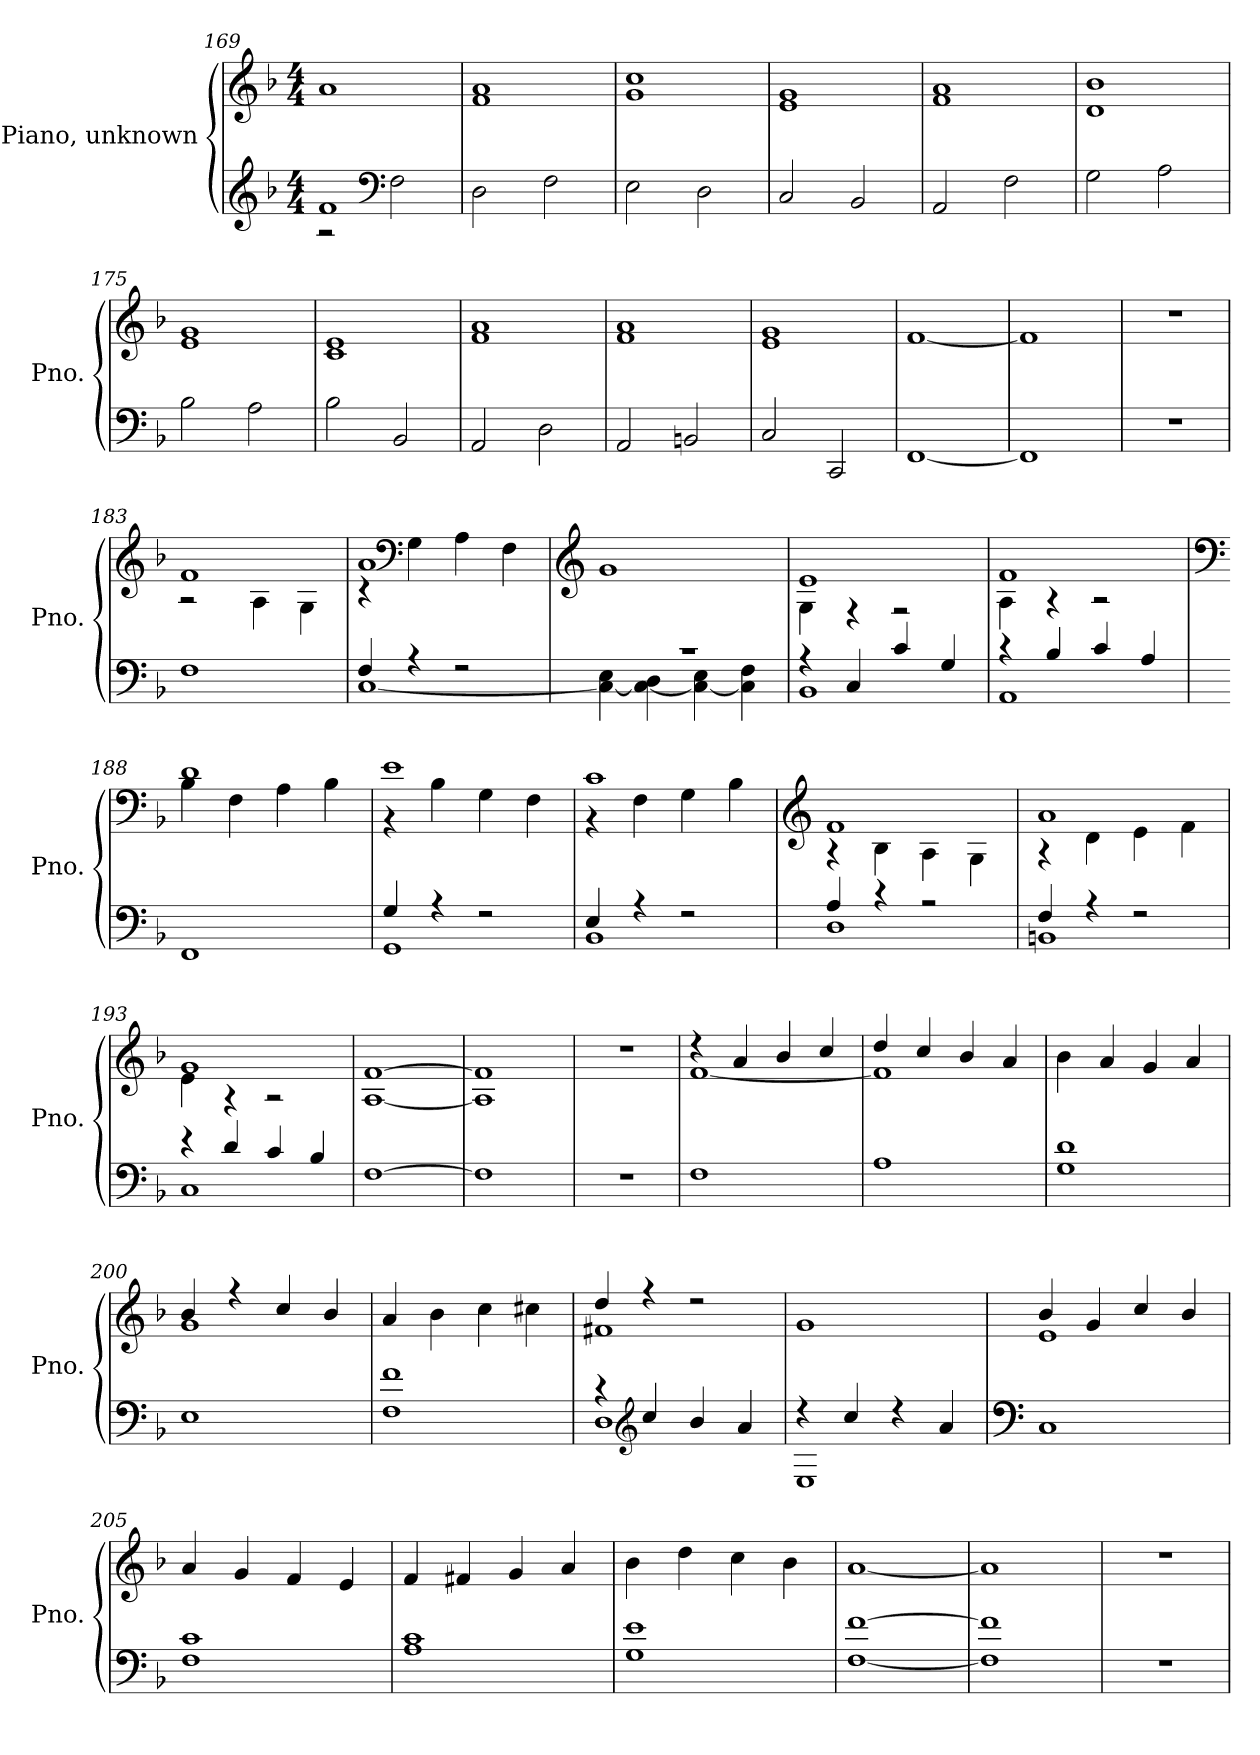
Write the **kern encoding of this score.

**kern	**kern
*part1	*part1
*staff2	*staff1
*I"Piano, unknown	*
*I'Pno.	*
!!LO:LB:g=z
*clefG2	*clefG2
*k[b-]	*k[b-]
*M4/4	*M4/4
=169	=169
*^	*
1f	2r	1a
*clefF4	*	*
.	2F\	.
*v	*v	*
=170	=170
2D\	1f 1a
2F\	.
=171	=171
2E\	1g 1cc
2D\	.
=172	=172
2C/	1e 1g
2BB-/	.
=173	=173
2AA/	1f 1a
2F\	.
=174	=174
2G\	1d 1b-
2A\	.
=175	=175
2B-\	1e 1g
2A\	.
=176	=176
2B-\	1c 1e
2BB-/	.
=177	=177
2AA/	1f 1a
2D\	.
=178	=178
2AA/	1f 1a
2BBn/	.
=179	=179
2C/	1e 1g
2CC/	.
=180	=180
[1FF	[1f
=181	=181
1FF]	1f]
!!LO:LB:g=z
=182	=182
1r	1r
=183	=183
*	*^
1F	1f	2r
.	.	4A\
.	.	4G\
=184	=184	=184
*^	*	*
4F/	[1C	1a	4r
*	*	*clefF4	*
4r	.	.	4G\
2r	.	.	4A\
.	.	.	4F\
*	*	*v	*v
=185	=185	=185
*	*	*clefG2
1r	4C\_ 4E\	1g
.	4C\_ 4D\	.
.	4C\_ 4E\	.
.	4C\] 4F\	.
=186	=186	=186
*	*	*^
4r	1BB-	1e	4G\
4C/	.	.	4r
4c/	.	.	2r
4G/	.	.	.
=187	=187	=187	=187
4r	1AA	1f	4A\
4B-/	.	.	4r
4c/	.	.	2r
4A/	.	.	.
*v	*v	*	*
=188	=188	=188
*	*clefF4	*
1FF	1d	4B-\
.	.	4F\
.	.	4A\
.	.	4B-\
!!LO:LB:g=z	!!
=189	=189	=189
*^	*	*
4G/	1GG	1e	4r
4r	.	.	4B-\
2r	.	.	4G\
.	.	.	4F\
=190	=190	=190	=190
4E/	1BB-	1c	4r
4r	.	.	4F\
2r	.	.	4G\
.	.	.	4B-\
=191	=191	=191	=191
*	*	*clefG2	*
4A/	1D	1f	4r
4r	.	.	4B-\
2r	.	.	4A\
.	.	.	4G\
=192	=192	=192	=192
4F/	1BBn	1a	4r
4r	.	.	4d\
2r	.	.	4e\
.	.	.	4f\
=193	=193	=193	=193
4r	1C	1g	4e\
4d/	.	.	4r
4c/	.	.	2r
4B-/	.	.	.
*v	*v	*	*
*	*v	*v
=194	=194
[1F	[1A [1f
=195	=195
1F]	1A] 1f]
=196	=196
1r	1r
=197	=197
*	*^
1F	4r	[1f
.	4a/	.
.	4b-/	.
.	4cc/	.
!!LO:PB:g=z	!!
=198	=198	=198
1A	4dd/	1f]
.	4cc/	.
.	4b-/	.
.	4a/	.
*	*v	*v
=199	=199
1G 1d	4b-\
.	4a/
.	4g/
.	4a/
=200	=200
*	*^
1E	4b-/	1g
.	4r	.
.	4cc/	.
.	4b-/	.
*	*v	*v
=201	=201
1F 1f	4a/
.	4b-\
.	4cc\
.	4cc#X\
=202	=202
*^	*^
4r	1D	4dd/	1f#X
*clefG2	*	*	*
4cc/	.	4r	.
4b-/	.	2r	.
4a/	.	.	.
*	*	*v	*v
=203	=203	=203
4r	1E	1g
4cc/	.	.
4r	.	.
4a/	.	.
*v	*v	*
=204	=204
*clefF4	*
*	*^
1C	4b-/	1e
.	4g/	.
.	4cc/	.
.	4b-/	.
*	*v	*v
=205	=205
1F 1c	4a/
.	4g/
.	4f/
.	4e/
!!LO:LB:g=z
=206	=206
1A 1c	4f/
.	4f#X/
.	4g/
.	4a/
=207	=207
1G 1e	4b-\
.	4dd\
.	4cc\
.	4b-\
=208	=208
[1F [1f	[1a
=209	=209
1F] 1f]	1a]
=210	=210
1r	1r
=	=
*-	*-
